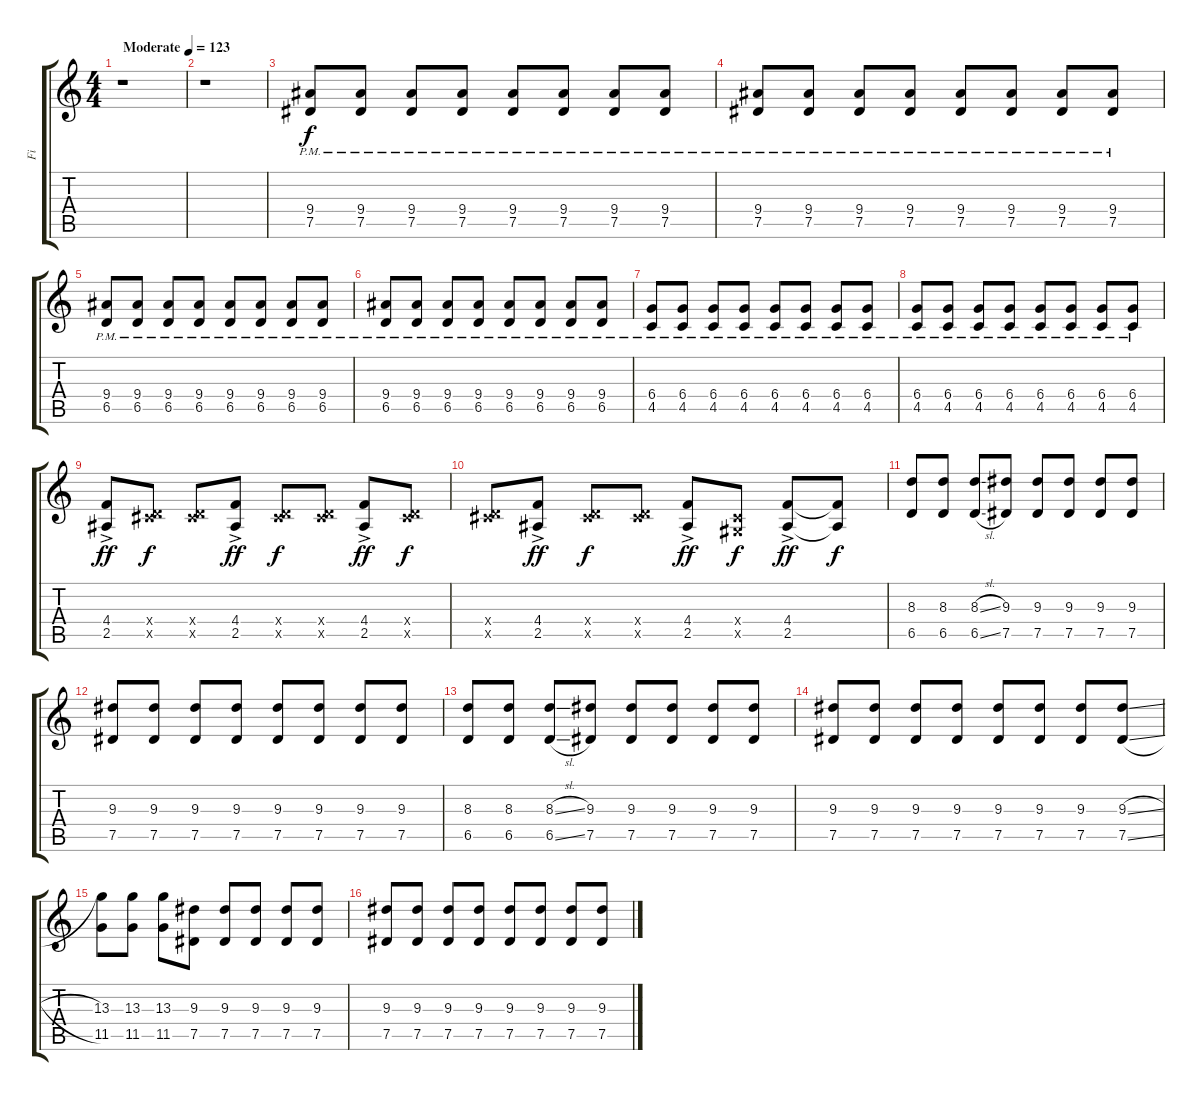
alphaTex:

\track ("Fi" "Fi") {instrument overdrivenguitar}
\staff {score tabs}
\tuning (Eb4 Bb3 Gb3 Db3 Ab2 Eb2) {hide}
\ts (4 4)
\tempo (123 "Moderate")
\clef g2
\ks c
r.1{dy f instrument overdrivenguitar} |
r.1 |
(9.4{pm} 7.5{pm}).8{txt ""} (9.4{pm} 7.5{pm}).8 (9.4{pm} 7.5{pm}).8 (9.4{pm} 7.5{pm}).8 (9.4{pm} 7.5{pm}).8 (9.4{pm} 7.5{pm}).8 (9.4{pm} 7.5{pm}).8 (9.4{pm} 7.5{pm}).8 |
(9.4{pm} 7.5{pm}).8 (9.4{pm} 7.5{pm}).8 (9.4{pm} 7.5{pm}).8 (9.4{pm} 7.5{pm}).8 (9.4{pm} 7.5{pm}).8 (9.4{pm} 7.5{pm}).8 (9.4{pm} 7.5{pm}).8 (9.4{pm} 7.5{pm}).8 |
(9.4{pm} 6.5{pm}).8 (9.4{pm} 6.5{pm}).8 (9.4{pm} 6.5{pm}).8 (9.4{pm} 6.5{pm}).8 (9.4{pm} 6.5{pm}).8 (9.4{pm} 6.5{pm}).8 (9.4{pm} 6.5{pm}).8 (9.4{pm} 6.5{pm}).8 |
(9.4{pm} 6.5{pm}).8 (9.4{pm} 6.5{pm}).8 (9.4{pm} 6.5{pm}).8 (9.4{pm} 6.5{pm}).8 (9.4{pm} 6.5{pm}).8 (9.4{pm} 6.5{pm}).8 (9.4{pm} 6.5{pm}).8 (9.4{pm} 6.5{pm}).8 |
(6.4{pm} 4.5{pm}).8 (6.4{pm} 4.5{pm}).8 (6.4{pm} 4.5{pm}).8 (6.4{pm} 4.5{pm}).8 (6.4{pm} 4.5{pm}).8 (6.4{pm} 4.5{pm}).8 (6.4{pm} 4.5{pm}).8 (6.4{pm} 4.5{pm}).8 |
(6.4{pm} 4.5{pm}).8 (6.4{pm} 4.5{pm}).8 (6.4{pm} 4.5{pm}).8 (6.4{pm} 4.5{pm}).8 (6.4{pm} 4.5{pm}).8 (6.4{pm} 4.5{pm}).8 (6.4{pm} 4.5{pm}).8 (6.4{pm} 4.5{pm}).8 |
(4.4{ac} 2.5{ac}).8{dy ff} (0.4{x} 6.5{x}).8{dy f} (0.4{x} 6.5{x}).8 (4.4{ac} 2.5{ac}).8{dy ff} (0.4{x} 6.5{x}).8{dy f} (0.4{x} 6.5{x}).8 (4.4{ac} 2.5{ac}).8{dy ff} (0.4{x} 6.5{x}).8{dy f} |
(0.4{x} 6.5{x}).8 (4.4{ac} 2.5{ac}).8{dy ff} (0.4{x} 6.5{x}).8{dy f} (0.4{x} 6.5{x}).8 (4.4{ac} 2.5{ac}).8{dy ff} (0.4{x} 0.5{x}).8{dy f} (4.4{ac} 2.5{ac}).8{dy ff} (4.4{t} 2.5{t}).8{dy f} |
(8.3 6.5).8{volume 7} (8.3 6.5).8 (8.3{sl} 6.5{sl}).8 (9.3 7.5).8 (9.3 7.5).8 (9.3 7.5).8 (9.3 7.5).8 (9.3 7.5).8 |
(9.3 7.5).8{volume 7} (9.3 7.5).8 (9.3 7.5).8 (9.3 7.5).8 (9.3 7.5).8 (9.3 7.5).8 (9.3 7.5).8 (9.3 7.5).8 |
(8.3 6.5).8{volume 7} (8.3 6.5).8 (8.3{sl} 6.5{sl}).8 (9.3 7.5).8 (9.3 7.5).8 (9.3 7.5).8 (9.3 7.5).8 (9.3 7.5).8 |
(9.3 7.5).8{volume 7} (9.3 7.5).8 (9.3 7.5).8 (9.3 7.5).8 (9.3 7.5).8 (9.3 7.5).8 (9.3 7.5).8 (9.3{sl} 7.5{sl}).8 |
(13.3 11.5).8{volume 7} (13.3 11.5).8 (13.3 11.5).8 (9.3 7.5).8 (9.3 7.5).8 (9.3 7.5).8 (9.3 7.5).8 (9.3 7.5).8 |
(9.3 7.5).8{volume 7} (9.3 7.5).8 (9.3 7.5).8 (9.3 7.5).8 (9.3 7.5).8 (9.3 7.5).8 (9.3 7.5).8 (9.3{sl} 7.5{sl}).8
